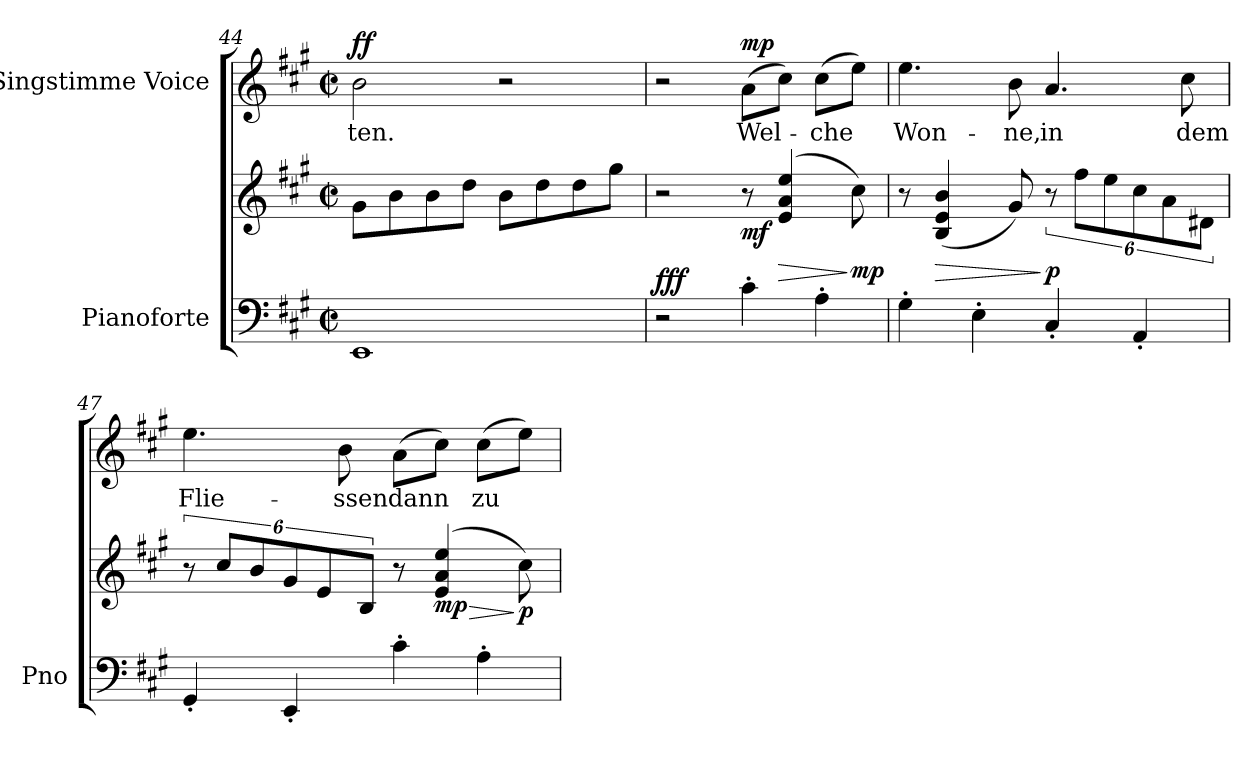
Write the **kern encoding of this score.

**kern	**kern	**dynam	**kern	**text	**dynam
*part2	*part2	*part2	*part1	*part1	*part1
*staff3	*staff2	*staff2/3	*staff1	*staff1	*staff1
*I"Pianoforte	*	*	*I"Singstimme Voice	*	*
*I'Pno	*	*	*	*	*
!!LO:LB:g=z
*clefF4	*clefG2	*	*clefG2	*	*
*k[f#c#g#]	*k[f#c#g#]	*	*k[f#c#g#]	*	*
*M2/2	*M2/2	*	*M2/2	*	*
*met(c|)	*met(c|)	*	*met(c|)	*	*
=44	=44	=44	=44	=44	=44
!	!	!	!	!LO:LY:b	!LO:DY:a
1EE	8g#\L	.	2b\	-ten.	ff
.	8b\	.	.	.	.
.	8b\	.	.	.	.
.	8dd\J	.	.	.	.
.	8b\L	.	2r	.	.
.	8dd\	.	.	.	.
.	8dd\	.	.	.	.
.	8gg#\J	.	.	.	.
=45	=45	=45	=45	=45	=45
!	!	!LO:DY:a=2	!	!	!
2r	2r	fff	2r	.	.
!	!	!LO:DY:b	!	!LO:LY:b	!LO:DY:a
4c#'\	8r	mf	(>8a\L	Wel-	mp
!	!	!LO:HP:b	!	!	!
.	(>4e/ 4a/ 4ee/	>	8cc#\J)	.	.
!	!	!	!	!LO:LY:b	!
4A'\	.	.	(>8cc#\L	-che	.
!	!	!LO:DY:n=1:b	!	!	!
.	8cc#\)	] mp	8ee\J)	.	.
=46	=46	=46	=46	=46	=46
!	!	!	!	!LO:LY:b	!
4G#'\	8r	.	4.ee\	Won-	.
!	!	!LO:HP:b	!	!	!
.	(>4B/ 4e/ 4b/	>	.	.	.
4E'\	.	.	.	.	.
!	!	!	!	!LO:LY:b	!
.	8g#/)	.	8b\	-ne,	.
!	!	!LO:DY:n=1:b	!	!LO:LY:b	!
4C#'/	12r	] p	4.a/	in	.
.	12ff#\L	.	.	.	.
.	12ee\	.	.	.	.
4AA'/	12cc#\	.	.	.	.
.	12a\	.	.	.	.
!	!	!	!	!LO:LY:b	!
.	.	.	8cc#\	dem	.
.	12d#X\J	.	.	.	.
=47	=47	=47	=47	=47	=47
!	!	!	!	!LO:LY:b	!
4GG#'/	12r	.	4.ee\	Flie-	.
.	12cc#/L	.	.	.	.
.	12b/	.	.	.	.
4EE'/	12g#/	.	.	.	.
.	12e/	.	.	.	.
!	!	!	!	!LO:LY:b	!
.	.	.	8b\	-ssen	.
.	12B/J	.	.	.	.
!	!	!	!	!LO:LY:b	!
4c#'\	8r	.	(>8a\L	dann	.
!	!	!LO:HP:b	!	!	!
!	!	!LO:DY:n=1:b	!	!	!
.	(>4e/ 4a/ 4ee/	> mp	8cc#\J)	.	.
!	!	!	!	!LO:LY:b	!
4A'\	.	.	(>8cc#\L	zu	.
!	!	!LO:DY:n=2:b	!	!	!
.	8cc#\)	] p	8ee\J)	.	.
=	=	=	=	=	=
*-	*-	*-	*-	*-	*-
